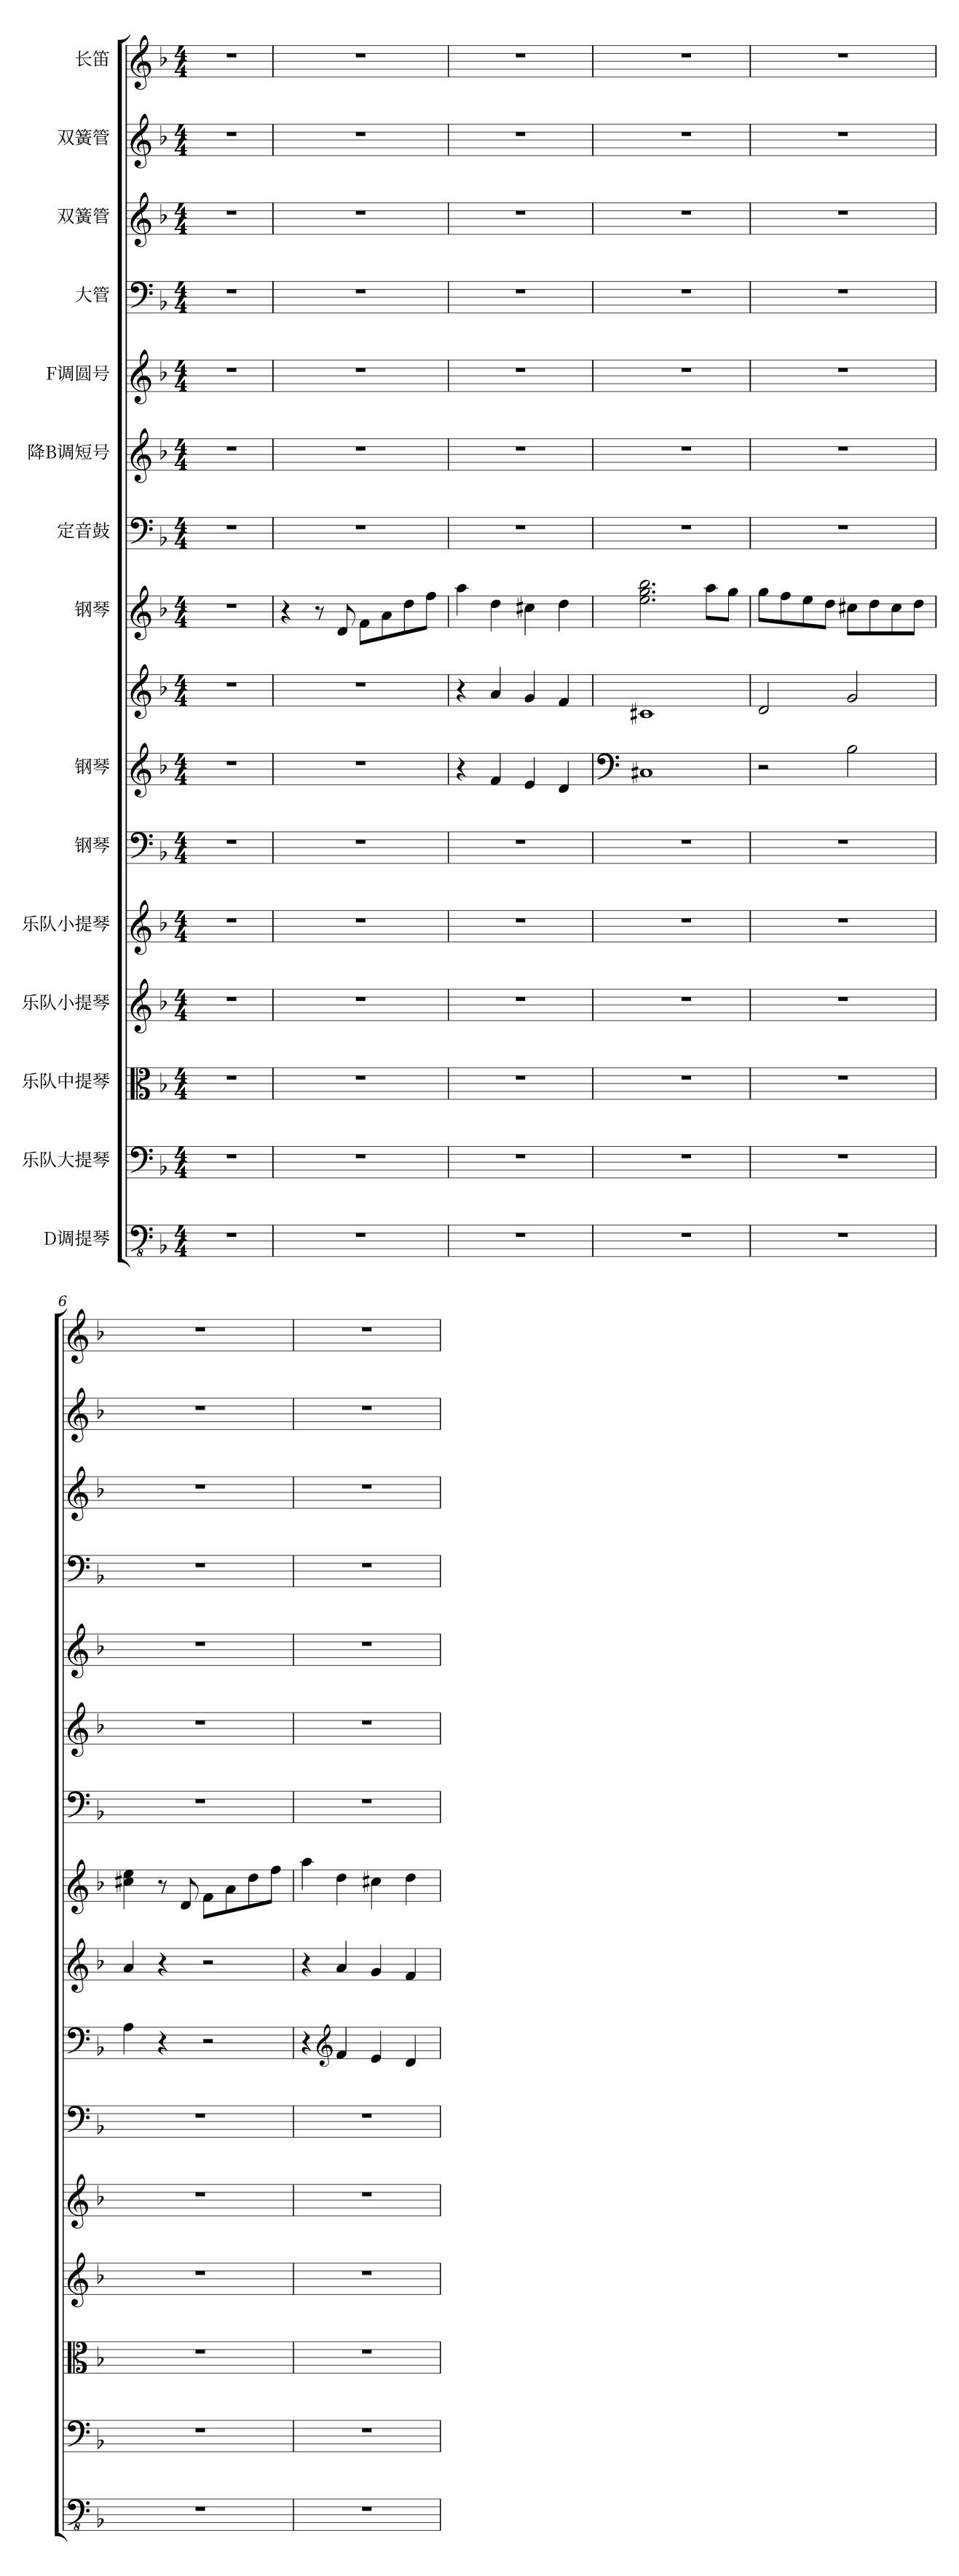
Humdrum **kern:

**kern	**kern	**kern	**kern	**kern	**kern	**kern	**kern	**kern	**kern	**kern	**kern	**kern	**kern	**kern	**kern
*part15	*part14	*part13	*part12	*part11	*part10	*part9	*part9	*part8	*part7	*part6	*part5	*part4	*part3	*part2	*part1
*staff16	*staff15	*staff14	*staff13	*staff12	*staff11	*staff10	*staff9	*staff8	*staff7	*staff6	*staff5	*staff4	*staff3	*staff2	*staff1
*I"D调提琴	*I"乐队大提琴	*I"乐队中提琴	*I"乐队小提琴	*I"乐队小提琴	*I"钢琴	*I"钢琴	*	*I"钢琴	*I"定音鼓	*I"降B调短号	*I"F调圆号	*I"大管	*I"双簧管	*I"双簧管	*I"长笛
*clefFv4	*clefF4	*clefC3	*clefG2	*clefG2	*clefF4	*clefG2	*clefG2	*clefG2	*clefF4	*clefG2	*clefG2	*clefF4	*clefG2	*clefG2	*clefG2
*ITrd7c12	*	*	*	*	*	*	*	*	*	*ITrd1c2	*ITrd4c7	*	*	*	*
*k[b-]	*k[b-]	*k[b-]	*k[b-]	*k[b-]	*k[b-]	*k[b-]	*k[b-]	*k[b-]	*k[b-]	*k[b-e-a-]	*k[b-e-]	*k[b-]	*k[b-]	*k[b-]	*k[b-]
*M4/4	*M4/4	*M4/4	*M4/4	*M4/4	*M4/4	*M4/4	*M4/4	*M4/4	*M4/4	*M4/4	*M4/4	*M4/4	*M4/4	*M4/4	*M4/4
*MM256	*MM256	*MM256	*MM256	*MM256	*MM256	*MM256	*MM256	*MM256	*MM256	*MM256	*MM256	*MM256	*MM256	*MM256	*MM256
=1	=1	=1	=1	=1	=1	=1	=1	=1	=1	=1	=1	=1	=1	=1	=1
1r	1r	1r	1r	1r	1r	1r	1r	1r	1r	1r	1r	1r	1r	1r	1r
=2	=2	=2	=2	=2	=2	=2	=2	=2	=2	=2	=2	=2	=2	=2	=2
1r	1r	1r	1r	1r	1r	1r	1r	4r	1r	1r	1r	1r	1r	1r	1r
.	.	.	.	.	.	.	.	8r	.	.	.	.	.	.	.
.	.	.	.	.	.	.	.	8d/	.	.	.	.	.	.	.
.	.	.	.	.	.	.	.	8f\L	.	.	.	.	.	.	.
.	.	.	.	.	.	.	.	8a\	.	.	.	.	.	.	.
.	.	.	.	.	.	.	.	8dd\	.	.	.	.	.	.	.
.	.	.	.	.	.	.	.	8ff\J	.	.	.	.	.	.	.
=3	=3	=3	=3	=3	=3	=3	=3	=3	=3	=3	=3	=3	=3	=3	=3
1r	1r	1r	1r	1r	1r	4r	4r	4aa\	1r	1r	1r	1r	1r	1r	1r
.	.	.	.	.	.	4f/	4a/	4dd\	.	.	.	.	.	.	.
.	.	.	.	.	.	4e/	4g/	4cc#X\	.	.	.	.	.	.	.
.	.	.	.	.	.	4d/	4f/	4dd\	.	.	.	.	.	.	.
=4	=4	=4	=4	=4	=4	=4	=4	=4	=4	=4	=4	=4	=4	=4	=4
*	*	*	*	*	*	*clefF4	*	*	*	*	*	*	*	*	*
1r	1r	1r	1r	1r	1r	1C#X	1c#X	2.ee\ 2.gg\ 2.bb-\	1r	1r	1r	1r	1r	1r	1r
.	.	.	.	.	.	.	.	8aa\L	.	.	.	.	.	.	.
.	.	.	.	.	.	.	.	8gg\J	.	.	.	.	.	.	.
=5	=5	=5	=5	=5	=5	=5	=5	=5	=5	=5	=5	=5	=5	=5	=5
1r	1r	1r	1r	1r	1r	2r	2d/	8gg\L	1r	1r	1r	1r	1r	1r	1r
.	.	.	.	.	.	.	.	8ff\	.	.	.	.	.	.	.
.	.	.	.	.	.	.	.	8ee\	.	.	.	.	.	.	.
.	.	.	.	.	.	.	.	8dd\J	.	.	.	.	.	.	.
.	.	.	.	.	.	2B-\	2g/	8cc#X\L	.	.	.	.	.	.	.
.	.	.	.	.	.	.	.	8dd\	.	.	.	.	.	.	.
.	.	.	.	.	.	.	.	8cc#\	.	.	.	.	.	.	.
.	.	.	.	.	.	.	.	8dd\J	.	.	.	.	.	.	.
!!LO:PB:g=z
=6	=6	=6	=6	=6	=6	=6	=6	=6	=6	=6	=6	=6	=6	=6	=6
1r	1r	1r	1r	1r	1r	4A\	4a/	4cc#X\ 4ee\	1r	1r	1r	1r	1r	1r	1r
.	.	.	.	.	.	4r	4r	8r	.	.	.	.	.	.	.
.	.	.	.	.	.	.	.	8d/	.	.	.	.	.	.	.
.	.	.	.	.	.	2r	2r	8f\L	.	.	.	.	.	.	.
.	.	.	.	.	.	.	.	8a\	.	.	.	.	.	.	.
.	.	.	.	.	.	.	.	8dd\	.	.	.	.	.	.	.
.	.	.	.	.	.	.	.	8ff\J	.	.	.	.	.	.	.
=7	=7	=7	=7	=7	=7	=7	=7	=7	=7	=7	=7	=7	=7	=7	=7
1r	1r	1r	1r	1r	1r	4r	4r	4aa\	1r	1r	1r	1r	1r	1r	1r
*	*	*	*	*	*	*clefG2	*	*	*	*	*	*	*	*	*
.	.	.	.	.	.	4f/	4a/	4dd\	.	.	.	.	.	.	.
.	.	.	.	.	.	4e/	4g/	4cc#X\	.	.	.	.	.	.	.
.	.	.	.	.	.	4d/	4f/	4dd\	.	.	.	.	.	.	.
=	=	=	=	=	=	=	=	=	=	=	=	=	=	=	=
*-	*-	*-	*-	*-	*-	*-	*-	*-	*-	*-	*-	*-	*-	*-	*-
